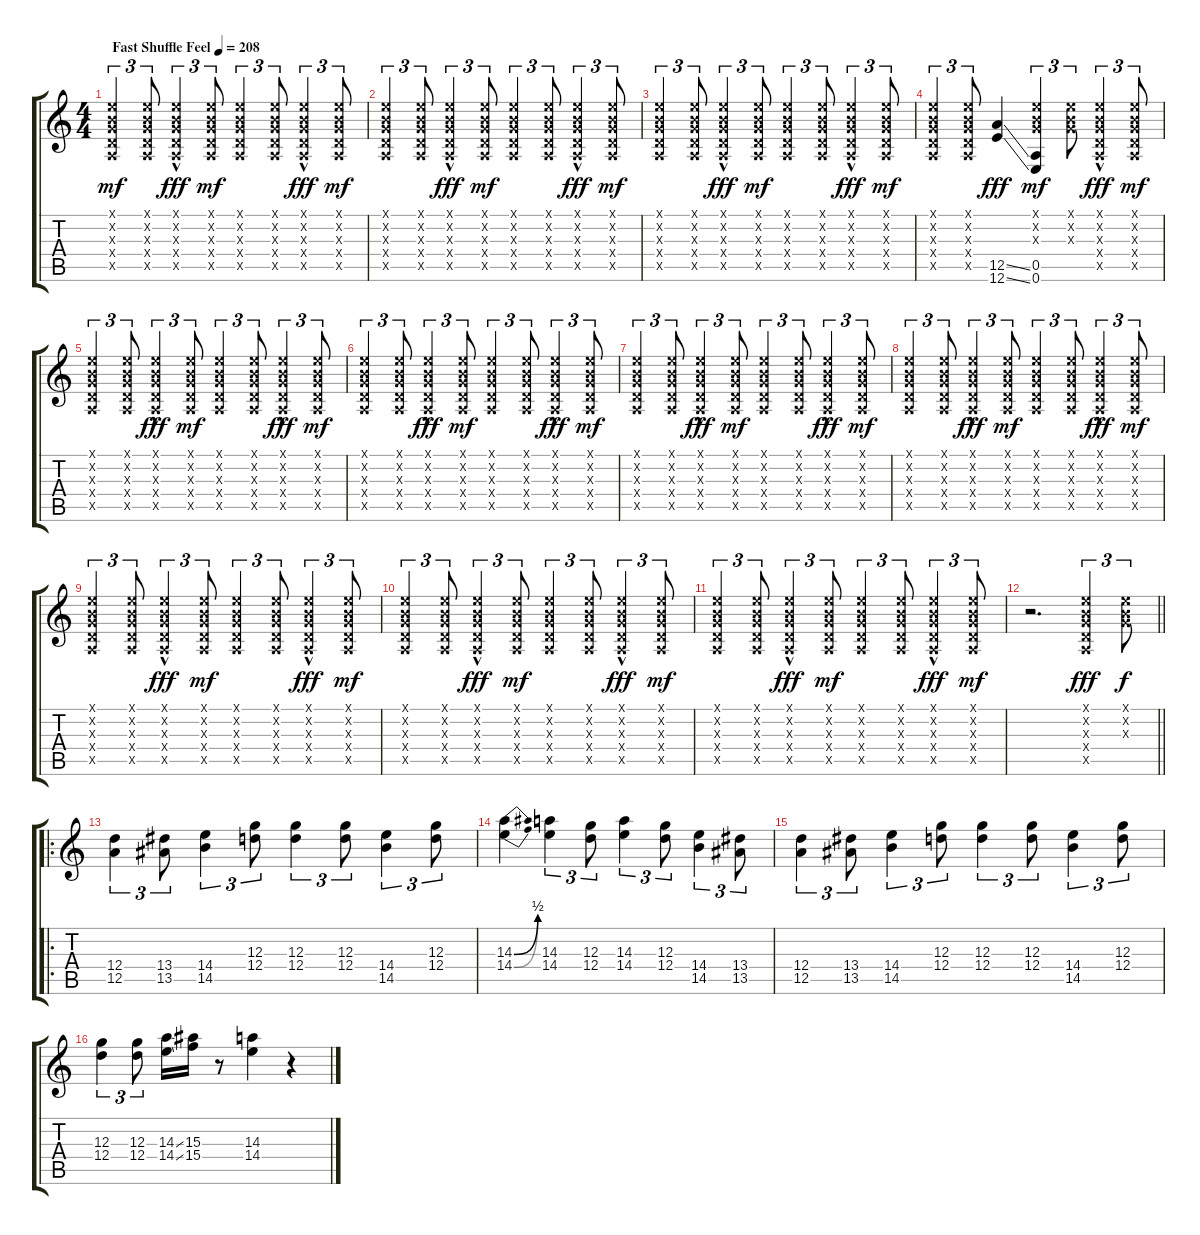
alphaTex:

\track "" {instrument acousticguitarsteel}
\staff {score tabs}
\tuning (E4 B3 G3 D3 A2 E2) {hide}
\ts (4 4)
\tempo (208 "Fast Shuffle Feel")
\clef g2
\ks c
(0.1{x} 0.2{x} 0.3{x} 0.4{x} 0.5{x}).4{tu (3 2) dy mf instrument acousticguitarsteel} (0.1{x} 0.2{x} 0.3{x} 0.4{x} 0.5{x}).8{tu (3 2)} (0.1{hac x} 0.2{hac x} 0.3{hac x} 0.4{hac x} 0.5{hac x}).4{tu (3 2) dy fff} (0.1{x} 0.2{x} 0.3{x} 0.4{x} 0.5{x}).8{tu (3 2) dy mf} (0.1{x} 0.2{x} 0.3{x} 0.4{x} 0.5{x}).4{tu (3 2)} (0.1{x} 0.2{x} 0.3{x} 0.4{x} 0.5{x}).8{tu (3 2)} (0.1{hac x} 0.2{hac x} 0.3{hac x} 0.4{hac x} 0.5{hac x}).4{tu (3 2) dy fff} (0.1{x} 0.2{x} 0.3{x} 0.4{x} 0.5{x}).8{tu (3 2) dy mf} |
(0.1{x} 0.2{x} 0.3{x} 0.4{x} 0.5{x}).4{tu (3 2)} (0.1{x} 0.2{x} 0.3{x} 0.4{x} 0.5{x}).8{tu (3 2)} (0.1{hac x} 0.2{hac x} 0.3{hac x} 0.4{hac x} 0.5{hac x}).4{tu (3 2) dy fff} (0.1{x} 0.2{x} 0.3{x} 0.4{x} 0.5{x}).8{tu (3 2) dy mf} (0.1{x} 0.2{x} 0.3{x} 0.4{x} 0.5{x}).4{tu (3 2)} (0.1{x} 0.2{x} 0.3{x} 0.4{x} 0.5{x}).8{tu (3 2)} (0.1{hac x} 0.2{hac x} 0.3{hac x} 0.4{hac x} 0.5{hac x}).4{tu (3 2) dy fff} (0.1{x} 0.2{x} 0.3{x} 0.4{x} 0.5{x}).8{tu (3 2) dy mf} |
(0.1{x} 0.2{x} 0.3{x} 0.4{x} 0.5{x}).4{tu (3 2)} (0.1{x} 0.2{x} 0.3{x} 0.4{x} 0.5{x}).8{tu (3 2)} (0.1{hac x} 0.2{hac x} 0.3{hac x} 0.4{hac x} 0.5{hac x}).4{tu (3 2) dy fff} (0.1{x} 0.2{x} 0.3{x} 0.4{x} 0.5{x}).8{tu (3 2) dy mf} (0.1{x} 0.2{x} 0.3{x} 0.4{x} 0.5{x}).4{tu (3 2)} (0.1{x} 0.2{x} 0.3{x} 0.4{x} 0.5{x}).8{tu (3 2)} (0.1{hac x} 0.2{hac x} 0.3{hac x} 0.4{hac x} 0.5{hac x}).4{tu (3 2) dy fff} (0.1{x} 0.2{x} 0.3{x} 0.4{x} 0.5{x}).8{tu (3 2) dy mf} |
(0.1{x} 0.2{x} 0.3{x} 0.4{x} 0.5{x}).4{tu (3 2)} (0.1{x} 0.2{x} 0.3{x} 0.4{x} 0.5{x}).8{tu (3 2)} (12.5{ss} 12.6{ss}).4{dy fff} (0.1{x} 0.2{x} 0.3{x} 0.5 0.6).4{tu (3 2) dy mf} (0.1{x} 0.2{x} 0.3{x}).8{tu (3 2)} (0.1{hac x} 0.2{hac x} 0.3{hac x} 0.4{hac x} 0.5{hac x}).4{tu (3 2) dy fff} (0.1{x} 0.2{x} 0.3{x} 0.4{x} 0.5{x}).8{tu (3 2) dy mf} |
(0.1{x} 0.2{x} 0.3{x} 0.4{x} 0.5{x}).4{tu (3 2)} (0.1{x} 0.2{x} 0.3{x} 0.4{x} 0.5{x}).8{tu (3 2)} (0.1{hac x} 0.2{hac x} 0.3{hac x} 0.4{hac x} 0.5{hac x}).4{tu (3 2) dy fff} (0.1{x} 0.2{x} 0.3{x} 0.4{x} 0.5{x}).8{tu (3 2) dy mf} (0.1{x} 0.2{x} 0.3{x} 0.4{x} 0.5{x}).4{tu (3 2)} (0.1{x} 0.2{x} 0.3{x} 0.4{x} 0.5{x}).8{tu (3 2)} (0.1{hac x} 0.2{hac x} 0.3{hac x} 0.4{hac x} 0.5{hac x}).4{tu (3 2) dy fff} (0.1{x} 0.2{x} 0.3{x} 0.4{x} 0.5{x}).8{tu (3 2) dy mf} |
(0.1{x} 0.2{x} 0.3{x} 0.4{x} 0.5{x}).4{tu (3 2)} (0.1{x} 0.2{x} 0.3{x} 0.4{x} 0.5{x}).8{tu (3 2)} (0.1{hac x} 0.2{hac x} 0.3{hac x} 0.4{hac x} 0.5{hac x}).4{tu (3 2) dy fff} (0.1{x} 0.2{x} 0.3{x} 0.4{x} 0.5{x}).8{tu (3 2) dy mf} (0.1{x} 0.2{x} 0.3{x} 0.4{x} 0.5{x}).4{tu (3 2)} (0.1{x} 0.2{x} 0.3{x} 0.4{x} 0.5{x}).8{tu (3 2)} (0.1{hac x} 0.2{hac x} 0.3{hac x} 0.4{hac x} 0.5{hac x}).4{tu (3 2) dy fff} (0.1{x} 0.2{x} 0.3{x} 0.4{x} 0.5{x}).8{tu (3 2) dy mf} |
(0.1{x} 0.2{x} 0.3{x} 0.4{x} 0.5{x}).4{tu (3 2)} (0.1{x} 0.2{x} 0.3{x} 0.4{x} 0.5{x}).8{tu (3 2)} (0.1{hac x} 0.2{hac x} 0.3{hac x} 0.4{hac x} 0.5{hac x}).4{tu (3 2) dy fff} (0.1{x} 0.2{x} 0.3{x} 0.4{x} 0.5{x}).8{tu (3 2) dy mf} (0.1{x} 0.2{x} 0.3{x} 0.4{x} 0.5{x}).4{tu (3 2)} (0.1{x} 0.2{x} 0.3{x} 0.4{x} 0.5{x}).8{tu (3 2)} (0.1{hac x} 0.2{hac x} 0.3{hac x} 0.4{hac x} 0.5{hac x}).4{tu (3 2) dy fff} (0.1{x} 0.2{x} 0.3{x} 0.4{x} 0.5{x}).8{tu (3 2) dy mf} |
(0.1{x} 0.2{x} 0.3{x} 0.4{x} 0.5{x}).4{tu (3 2)} (0.1{x} 0.2{x} 0.3{x} 0.4{x} 0.5{x}).8{tu (3 2)} (0.1{hac x} 0.2{hac x} 0.3{hac x} 0.4{hac x} 0.5{hac x}).4{tu (3 2) dy fff} (0.1{x} 0.2{x} 0.3{x} 0.4{x} 0.5{x}).8{tu (3 2) dy mf} (0.1{x} 0.2{x} 0.3{x} 0.4{x} 0.5{x}).4{tu (3 2)} (0.1{x} 0.2{x} 0.3{x} 0.4{x} 0.5{x}).8{tu (3 2)} (0.1{hac x} 0.2{hac x} 0.3{hac x} 0.4{hac x} 0.5{hac x}).4{tu (3 2) dy fff} (0.1{x} 0.2{x} 0.3{x} 0.4{x} 0.5{x}).8{tu (3 2) dy mf} |
(0.1{x} 0.2{x} 0.3{x} 0.4{x} 0.5{x}).4{tu (3 2)} (0.1{x} 0.2{x} 0.3{x} 0.4{x} 0.5{x}).8{tu (3 2)} (0.1{hac x} 0.2{hac x} 0.3{hac x} 0.4{hac x} 0.5{hac x}).4{tu (3 2) dy fff} (0.1{x} 0.2{x} 0.3{x} 0.4{x} 0.5{x}).8{tu (3 2) dy mf} (0.1{x} 0.2{x} 0.3{x} 0.4{x} 0.5{x}).4{tu (3 2)} (0.1{x} 0.2{x} 0.3{x} 0.4{x} 0.5{x}).8{tu (3 2)} (0.1{hac x} 0.2{hac x} 0.3{hac x} 0.4{hac x} 0.5{hac x}).4{tu (3 2) dy fff} (0.1{x} 0.2{x} 0.3{x} 0.4{x} 0.5{x}).8{tu (3 2) dy mf} |
(0.1{x} 0.2{x} 0.3{x} 0.4{x} 0.5{x}).4{tu (3 2)} (0.1{x} 0.2{x} 0.3{x} 0.4{x} 0.5{x}).8{tu (3 2)} (0.1{hac x} 0.2{hac x} 0.3{hac x} 0.4{hac x} 0.5{hac x}).4{tu (3 2) dy fff} (0.1{x} 0.2{x} 0.3{x} 0.4{x} 0.5{x}).8{tu (3 2) dy mf} (0.1{x} 0.2{x} 0.3{x} 0.4{x} 0.5{x}).4{tu (3 2)} (0.1{x} 0.2{x} 0.3{x} 0.4{x} 0.5{x}).8{tu (3 2)} (0.1{hac x} 0.2{hac x} 0.3{hac x} 0.4{hac x} 0.5{hac x}).4{tu (3 2) dy fff} (0.1{x} 0.2{x} 0.3{x} 0.4{x} 0.5{x}).8{tu (3 2) dy mf} |
(0.1{x} 0.2{x} 0.3{x} 0.4{x} 0.5{x}).4{tu (3 2)} (0.1{x} 0.2{x} 0.3{x} 0.4{x} 0.5{x}).8{tu (3 2)} (0.1{hac x} 0.2{hac x} 0.3{hac x} 0.4{hac x} 0.5{hac x}).4{tu (3 2) dy fff} (0.1{x} 0.2{x} 0.3{x} 0.4{x} 0.5{x}).8{tu (3 2) dy mf} (0.1{x} 0.2{x} 0.3{x} 0.4{x} 0.5{x}).4{tu (3 2)} (0.1{x} 0.2{x} 0.3{x} 0.4{x} 0.5{x}).8{tu (3 2)} (0.1{hac x} 0.2{hac x} 0.3{hac x} 0.4{hac x} 0.5{hac x}).4{tu (3 2) dy fff} (0.1{x} 0.2{x} 0.3{x} 0.4{x} 0.5{x}).8{tu (3 2) dy mf} |
\barLineRight lightlight
r.2{d} (0.1{x} 0.2{x} 0.3{x} 0.4{x} 0.5{x}).4{tu (3 2) dy fff} (0.1{x} 0.2{x} 0.3{x}).8{tu (3 2) dy f} |
\ro
(12.4 12.5).4{tu (3 2)} (13.4 13.5).8{tu (3 2)} (14.4 14.5).4{tu (3 2)} (12.3 12.4).8{tu (3 2)} (12.3 12.4).4{tu (3 2)} (12.3 12.4).8{tu (3 2)} (14.4 14.5).4{tu (3 2)} (12.3 12.4).8{tu (3 2)} |
(14.3{be (bend 0 0 60 2)} 14.4{be (bend 0 0 60 2)}).4 (14.3 14.4).4{tu (3 2)} (12.3 12.4).8{tu (3 2)} (14.3 14.4).4{tu (3 2)} (12.3 12.4).8{tu (3 2)} (14.4 14.5).4{tu (3 2)} (13.4 13.5).8{tu (3 2)} |
(12.4 12.5).4{tu (3 2)} (13.4 13.5).8{tu (3 2)} (14.4 14.5).4{tu (3 2)} (12.3 12.4).8{tu (3 2)} (12.3 12.4).4{tu (3 2)} (12.3 12.4).8{tu (3 2)} (14.4 14.5).4{tu (3 2)} (12.3 12.4).8{tu (3 2)} |
(12.3 12.4).4{tu (3 2)} (12.3 12.4).8{tu (3 2)} (14.3{ss} 14.4{ss}).16 (15.3 15.4).16 r.8 (14.3 14.4).4 r.4
